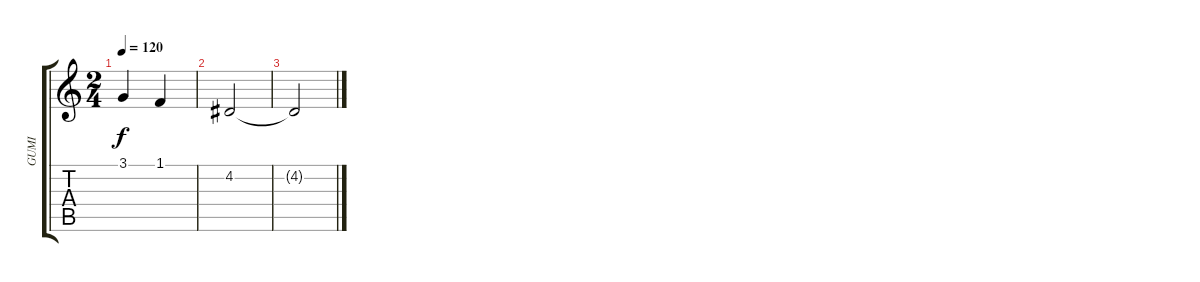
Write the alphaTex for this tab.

\track ("GUMI" "GUMI") {instrument lead2sawtooth}
\staff {score tabs}
\tuning (E4 B3 G3 D3 A2 E2) {hide}
\ts (2 4)
\tempo 120
\clef g2
\ks c
3.1.4{dy f} 1.1.4 |
4.2.2 |
4.2{t}.2{volume 0}
